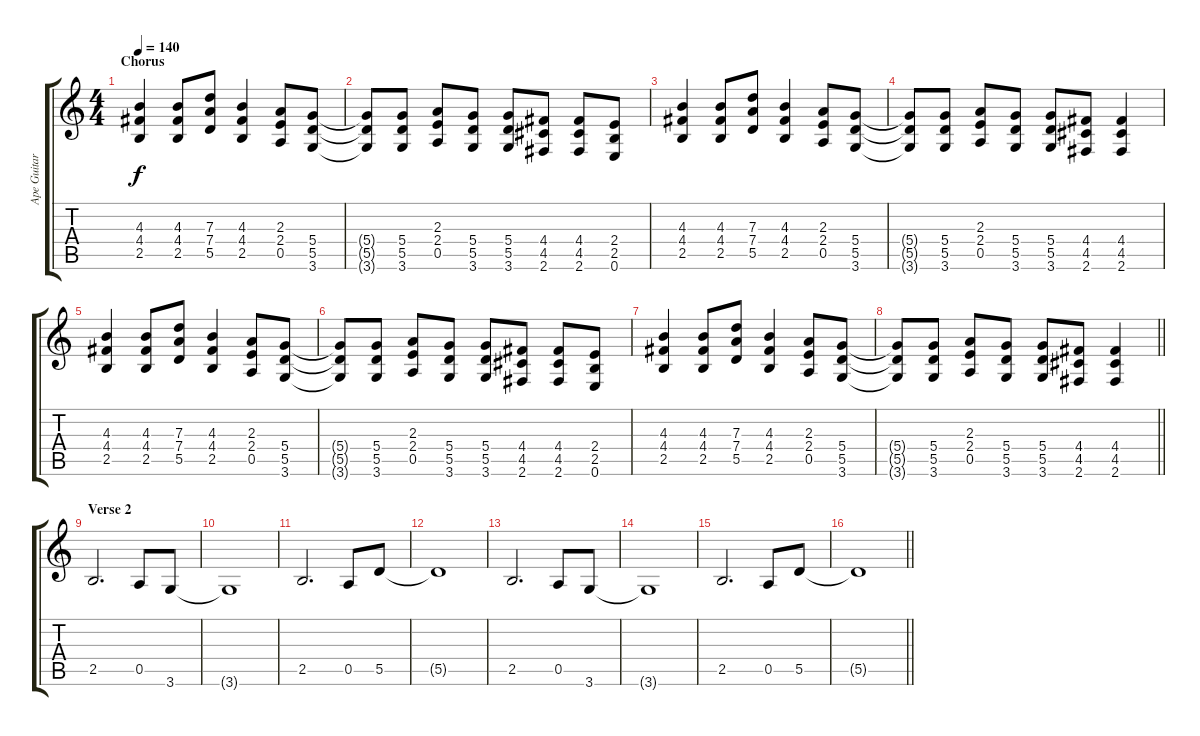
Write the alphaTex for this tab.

\track ("Ape Guitar" "Ape Guitar") {instrument distortionguitar}
\staff {score tabs}
\tuning (E4 B3 G3 D3 A2 E2) {hide}
\ts (4 4)
\section ("" "Chorus")
\tempo 140
\clef g2
\ks c
(4.3 4.4 2.5).4{dy f} (4.3 4.4 2.5).8 (7.3 7.4 5.5).8 (4.3 4.4 2.5).4 (2.3 2.4 0.5).8 (5.4 5.5 3.6).8 |
(5.4{t} 5.5{t} 3.6{t}).8 (5.4 5.5 3.6).8 (2.3 2.4 0.5).8 (5.4 5.5 3.6).8 (5.4 5.5 3.6).8 (4.4 4.5 2.6).8 (4.4 4.5 2.6).8 (2.4 2.5 0.6).8 |
(4.3 4.4 2.5).4 (4.3 4.4 2.5).8 (7.3 7.4 5.5).8 (4.3 4.4 2.5).4 (2.3 2.4 0.5).8 (5.4 5.5 3.6).8 |
(5.4{t} 5.5{t} 3.6{t}).8 (5.4 5.5 3.6).8 (2.3 2.4 0.5).8 (5.4 5.5 3.6).8 (5.4 5.5 3.6).8 (4.4 4.5 2.6).8 (4.4 4.5 2.6).4 |
(4.3 4.4 2.5).4 (4.3 4.4 2.5).8 (7.3 7.4 5.5).8 (4.3 4.4 2.5).4 (2.3 2.4 0.5).8 (5.4 5.5 3.6).8 |
(5.4{t} 5.5{t} 3.6{t}).8 (5.4 5.5 3.6).8 (2.3 2.4 0.5).8 (5.4 5.5 3.6).8 (5.4 5.5 3.6).8 (4.4 4.5 2.6).8 (4.4 4.5 2.6).8 (2.4 2.5 0.6).8 |
(4.3 4.4 2.5).4 (4.3 4.4 2.5).8 (7.3 7.4 5.5).8 (4.3 4.4 2.5).4 (2.3 2.4 0.5).8 (5.4 5.5 3.6).8 |
\barLineRight lightlight
(5.4{t} 5.5{t} 3.6{t}).8 (5.4 5.5 3.6).8 (2.3 2.4 0.5).8 (5.4 5.5 3.6).8 (5.4 5.5 3.6).8 (4.4 4.5 2.6).8 (4.4 4.5 2.6).4 |
\section ("" "Verse 2")
2.5.2{d} 0.5.8 3.6.8 |
3.6{t}.1 |
2.5.2{d} 0.5.8 5.5.8 |
5.5{t}.1 |
2.5.2{d} 0.5.8 3.6.8 |
3.6{t}.1 |
2.5.2{d} 0.5.8 5.5.8 |
\barLineRight lightlight
5.5{t}.1
